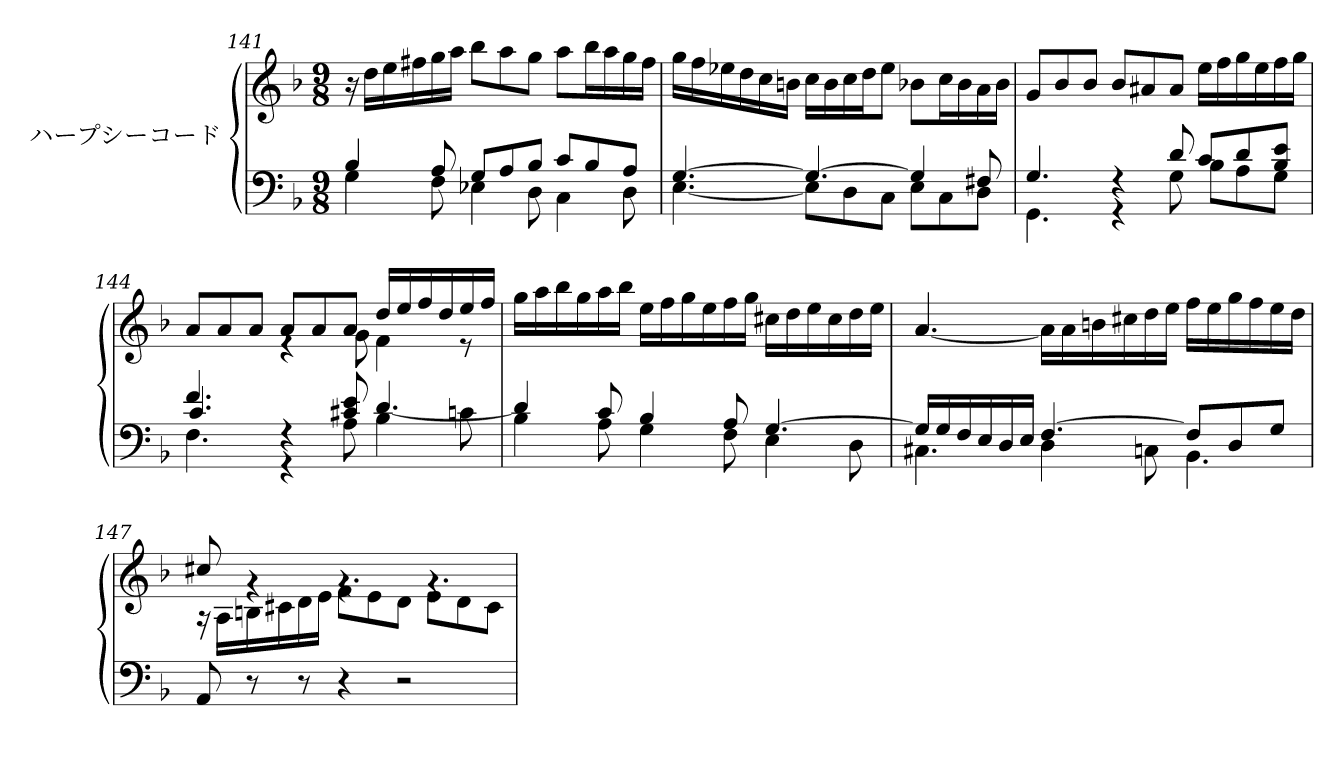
**kern	**kern
*part1	*part1
*staff2	*staff1
*I"ハープシーコード	*
!!LO:LB:g=z
*clefF4	*clefG2
*k[b-]	*k[b-]
*M9/8	*M9/8
=141	=141
*^	*
4B-/	4G\	16r
.	.	16dd\LL
.	.	16ee\
.	.	16ff#X\
8A/	8F\	16gg\
.	.	16aa\JJ
8G/L	4E-X\	8bb-\L
8A/	.	8aa\
8B-/J	8D\	8gg\J
8c/L	4C\	8aa\L
8B-/	.	16bb-\L
.	.	16aa\
8A/J	8D\	16gg\
.	.	16ff#\JJ
=142	=142	=142
[4.G/	[4.E\	16gg\LL
.	.	16ff\
.	.	16ee-X\
.	.	16dd\
.	.	16cc\
.	.	16bn\JJ
4.G/_	8E\L]	16cc\LL
.	.	16b\
.	8D\	16cc\
.	.	16dd\J
.	8C\J	8ee-\J
4G/]	8E\L	8b-X\L
.	8C\	16cc\L
.	.	16b-\
8F#X/	8D\J	16a\
.	.	16b-\JJ
!!LO:LB:g=z
=143	=143	=143
4.G/	4.GG\	8g/L
.	.	8b-/
.	.	8b-/J
4rF	4r	8b-/L
.	.	8a#X/
8d/	8G\	8a#/J
8c/L	8B-\L	16ee\LL
.	.	16ff\
8d/	8A\	16gg\
.	.	16ee\
8B-/ 8e/J	8G\J	16ff\
.	.	16gg\JJ
=144	=144	=144
*	*^	*^
4.f/	4.c/	4.F\	8a/L	4.ryy
.	.	.	8a/	.
.	.	.	8a/J	.
2.ryy	4rF	4r	8a/L	4re
.	.	.	8a/	.
.	8c#X/ 8e/	8A\	8a/J	8g\
.	[4.d/	4B-\	16dd/LL	4f\
.	.	.	16ee/	.
.	.	.	16ff/	.
.	.	.	16dd/	.
.	.	8cn\	16ee/	8r
.	.	.	16ff/JJ	.
*	*v	*v	*	*
*	*	*v	*v
!!LO:PB:g=z
=145	=145	=145
4d/]	4B-\	16gg\LL
.	.	16aa\
.	.	16bb-\
.	.	16gg\
8c/	8A\	16aa\
.	.	16bb-\JJ
4B-/	4G\	16ee\LL
.	.	16ff\
.	.	16gg\
.	.	16ee\
8A/	8F\	16ff\
.	.	16gg\JJ
[4.G/	4E\	16cc#X\LL
.	.	16dd\
.	.	16ee\
.	.	16cc#\
.	8D\	16dd\
.	.	16ee\JJ
=146	=146	=146
16G/LL]	4.C#X\	[4.a/
16G/	.	.
16F/	.	.
16E/	.	.
16D/	.	.
16E/JJ	.	.
[4.F/	4D\	16a\LL]
.	.	16a\
.	.	16bn\
.	.	16cc#X\
.	8Cn\	16dd\
.	.	16ee\JJ
8F/L]	4.BB-\	16ff\LL
.	.	16ee\
8D/	.	16gg\
.	.	16ff\
8G/J	.	16ee\
.	.	16dd\JJ
*v	*v	*
!!LO:LB:g=z
=147	=147
*	*^
8AA/	8cc#X/	16r
.	.	16A\LL
8r	4rg	16Bn\
.	.	16c#X\
8r	.	16d\
.	.	16e\JJ
4r	4.rg	8f\L
.	.	8e\
2r	.	8d\J
.	4.rg	8e\L
.	.	8d\
.	.	8c#\J
*	*v	*v
=	=
*-	*-
